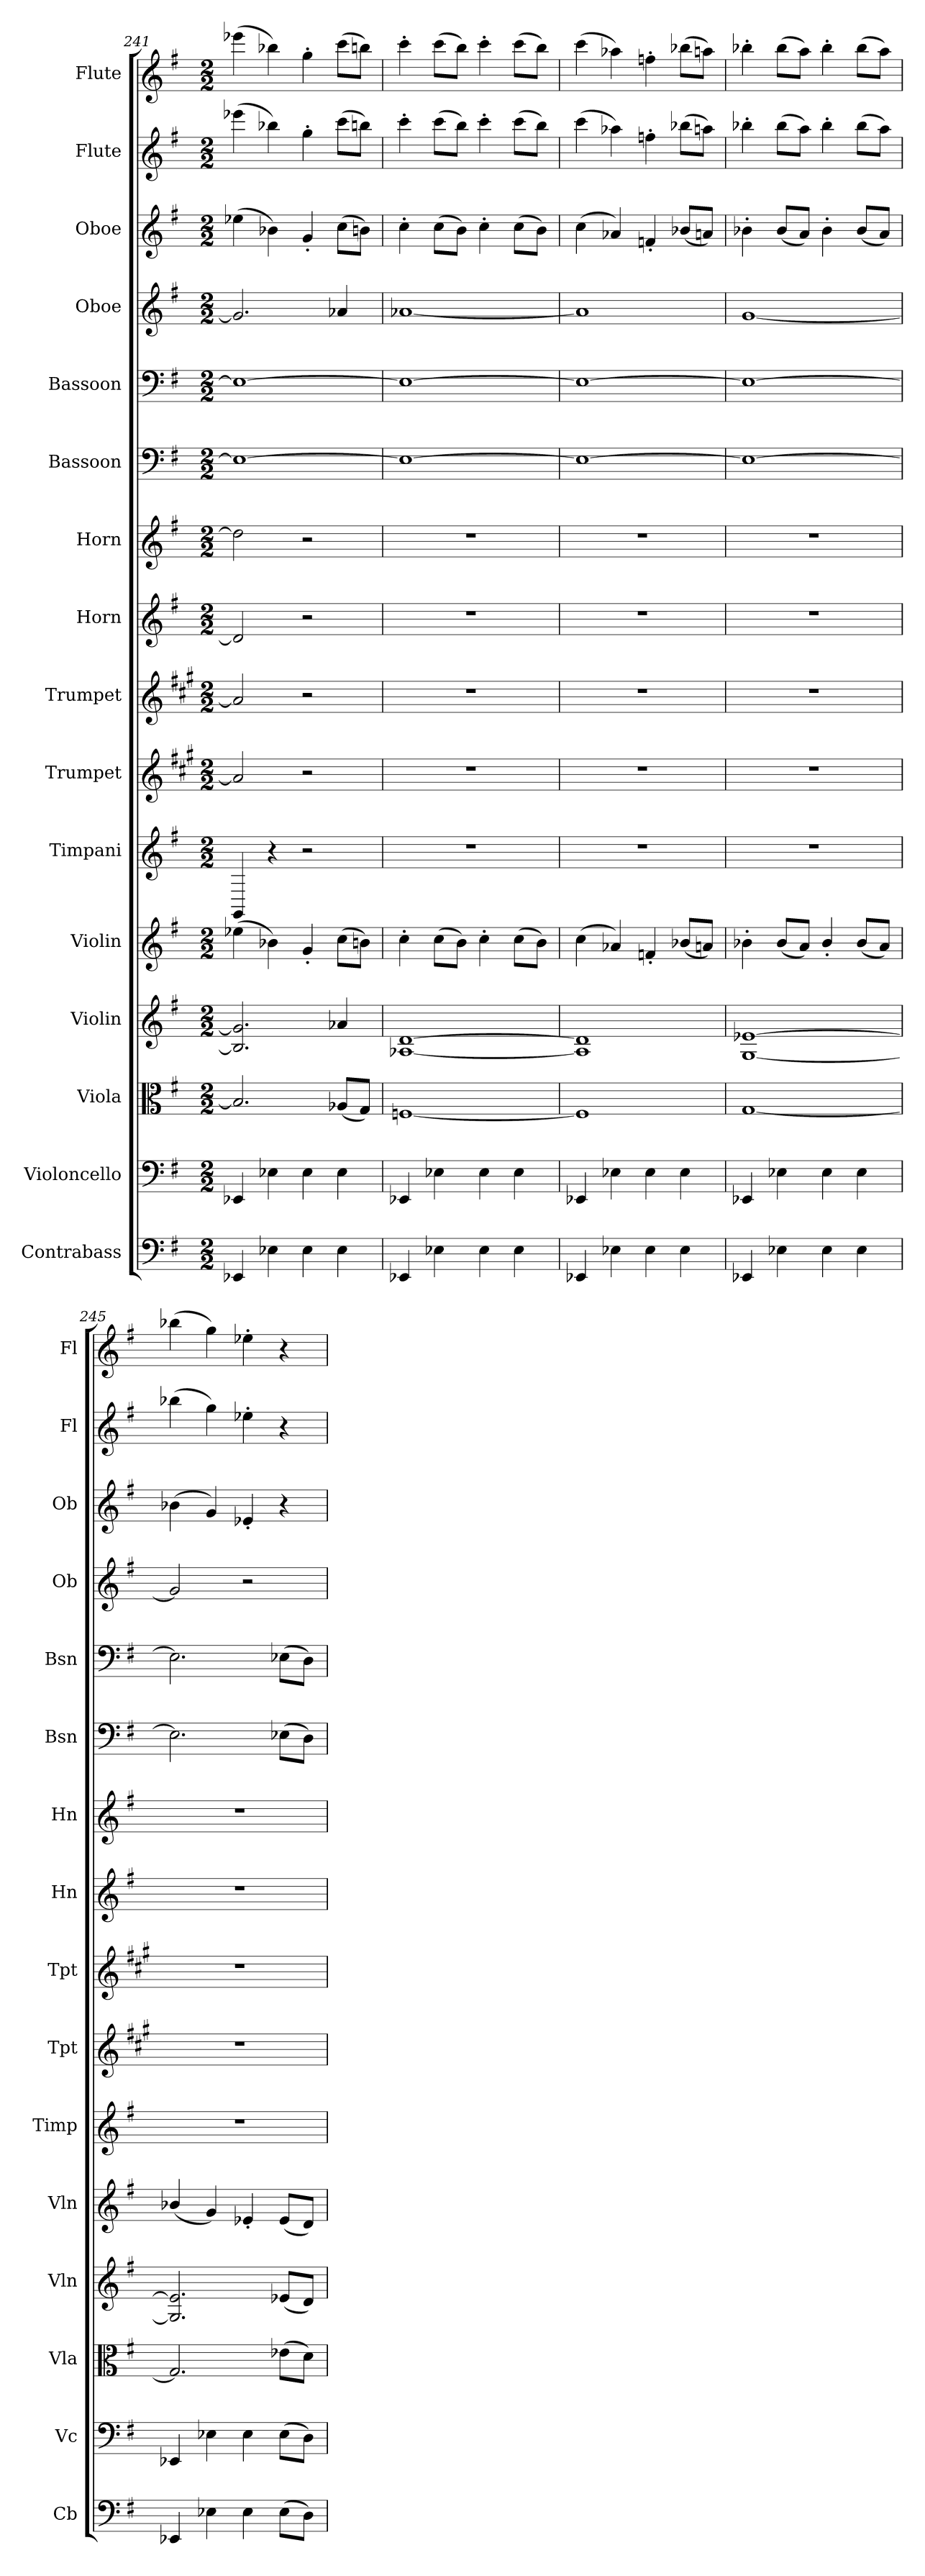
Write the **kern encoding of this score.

**kern	**kern	**kern	**kern	**kern	**kern	**kern	**kern	**kern	**kern	**kern	**kern	**kern	**kern	**kern	**kern
*part16	*part15	*part14	*part13	*part12	*part11	*part10	*part9	*part8	*part7	*part6	*part5	*part4	*part3	*part2	*part1
*staff16	*staff15	*staff14	*staff13	*staff12	*staff11	*staff10	*staff9	*staff8	*staff7	*staff6	*staff5	*staff4	*staff3	*staff2	*staff1
*I"Contrabass	*I"Violoncello	*I"Viola	*I"Violin	*I"Violin	*I"Timpani	*I"Trumpet	*I"Trumpet	*I"Horn	*I"Horn	*I"Bassoon	*I"Bassoon	*I"Oboe	*I"Oboe	*I"Flute	*I"Flute
*I'Cb	*I'Vc	*I'Vla	*I'Vln	*I'Vln	*I'Timp	*I'Tpt	*I'Tpt	*I'Hn	*I'Hn	*I'Bsn	*I'Bsn	*I'Ob	*I'Ob	*I'Fl	*I'Fl
*clefF4	*clefF4	*clefC3	*clefG2	*clefG2	*clefG2	*clefG2	*clefG2	*clefG2	*clefG2	*clefF4	*clefF4	*clefG2	*clefG2	*clefG2	*clefG2
*ITrd7c12	*	*	*	*	*	*ITrd1c2	*ITrd1c2	*ITrd4c7	*ITrd4c7	*	*	*	*	*	*
*k[f#]	*k[f#]	*k[f#]	*k[f#]	*k[f#]	*k[f#]	*k[f#]	*k[f#]	*k[]	*k[]	*k[f#]	*k[f#]	*k[f#]	*k[f#]	*k[f#]	*k[f#]
*M2/2	*M2/2	*M2/2	*M2/2	*M2/2	*M2/2	*M2/2	*M2/2	*M2/2	*M2/2	*M2/2	*M2/2	*M2/2	*M2/2	*M2/2	*M2/2
=241	=241	=241	=241	=241	=241	=241	=241	=241	=241	=241	=241	=241	=241	=241	=241
4EEE-X/	4EE-X/	2.B-/]	2.B-/] 2.g/]	(>4ee-X\	4GG/	2g/]	2g/]	2G/]	2g\]	1E-_	1E-_	2.g/]	(>4ee-X\	(>4eee-X\	(>4eee-X\
4EE-X\	4E-X\	.	.	4b-X\)	4r	.	.	.	.	.	.	.	4b-X\)	4bb-X\)	4bb-X\)
4EE-\	4E-\	.	.	4g'/	2r	2r	2r	2r	2r	.	.	.	4g'/	4gg'\	4gg'\
4EE-\	4E-\	(<8A-X/L	4a-X/	(>8cc\L	.	.	.	.	.	.	.	4a-X/	(>8cc\L	(>8ccc\L	(>8ccc\L
.	.	8G/J)	.	8bn\J)	.	.	.	.	.	.	.	.	8bn\J)	8bbn\J)	8bbn\J)
=242	=242	=242	=242	=242	=242	=242	=242	=242	=242	=242	=242	=242	=242	=242	=242
4EEE-X/	4EE-X/	[1Fn	[1A-X [1d	4cc'\	1r	1r	1r	1r	1r	1E-_	1E-_	[1a-X	4cc'\	4ccc'\	4ccc'\
4EE-X\	4E-X\	.	.	(>8cc\L	.	.	.	.	.	.	.	.	(>8cc\L	(>8ccc\L	(>8ccc\L
.	.	.	.	8b\J)	.	.	.	.	.	.	.	.	8b\J)	8bb\J)	8bb\J)
4EE-\	4E-\	.	.	4cc'\	.	.	.	.	.	.	.	.	4cc'\	4ccc'\	4ccc'\
4EE-\	4E-\	.	.	(>8cc\L	.	.	.	.	.	.	.	.	(>8cc\L	(>8ccc\L	(>8ccc\L
.	.	.	.	8b\J)	.	.	.	.	.	.	.	.	8b\J)	8bb\J)	8bb\J)
=243	=243	=243	=243	=243	=243	=243	=243	=243	=243	=243	=243	=243	=243	=243	=243
4EEE-X/	4EE-X/	1F]	1A-] 1d]	(>4cc\	1r	1r	1r	1r	1r	1E-_	1E-_	1a-]	(>4cc\	(>4ccc\	(>4ccc\
4EE-X\	4E-X\	.	.	4a-X/)	.	.	.	.	.	.	.	.	4a-X/)	4aa-X\)	4aa-X\)
4EE-\	4E-\	.	.	4fn'/	.	.	.	.	.	.	.	.	4fn'/	4ffn'\	4ffn'\
4EE-\	4E-\	.	.	(<8b-X/L	.	.	.	.	.	.	.	.	(<8b-X/L	(>8bb-X\L	(>8bb-X\L
.	.	.	.	8an/J)	.	.	.	.	.	.	.	.	8an/J)	8aan\J)	8aan\J)
=244	=244	=244	=244	=244	=244	=244	=244	=244	=244	=244	=244	=244	=244	=244	=244
4EEE-X/	4EE-X/	[1G	[1G [1e-X	4b-X'\	1r	1r	1r	1r	1r	1E-_	1E-_	[1g	4b-X'\	4bb-X'\	4bb-X'\
4EE-X\	4E-X\	.	.	(<8b-/L	.	.	.	.	.	.	.	.	(<8b-/L	(>8bb-\L	(>8bb-\L
.	.	.	.	8a/J)	.	.	.	.	.	.	.	.	8a/J)	8aa\J)	8aa\J)
4EE-\	4E-\	.	.	4b-'/	.	.	.	.	.	.	.	.	4b-'\	4bb-'\	4bb-'\
4EE-\	4E-\	.	.	(<8b-/L	.	.	.	.	.	.	.	.	(<8b-/L	(>8bb-\L	(>8bb-\L
.	.	.	.	8a/J)	.	.	.	.	.	.	.	.	8a/J)	8aa\J)	8aa\J)
=245	=245	=245	=245	=245	=245	=245	=245	=245	=245	=245	=245	=245	=245	=245	=245
4EEE-X/	4EE-X/	2.G/]	2.G/] 2.e-/]	(<4b-X/	1r	1r	1r	1r	1r	2.E-\]	2.E-\]	2g/]	(>4b-X\	(>4bb-X\	(>4bb-X\
4EE-X\	4E-X\	.	.	4g/)	.	.	.	.	.	.	.	.	4g/)	4gg\)	4gg\)
4EE-\	4E-\	.	.	4e-X'/	.	.	.	.	.	.	.	2r	4e-X'/	4ee-X'\	4ee-X'\
(>8EE-\L	(>8E-\L	(>8e-X\L	(<8e-X/L	(<8e-/L	.	.	.	.	.	(>8E-X\L	(>8E-X\L	.	4r	4r	4r
8DD\J)	8D\J)	8d\J)	8d/J)	8d/J)	.	.	.	.	.	8D\J)	8D\J)	.	.	.	.
=	=	=	=	=	=	=	=	=	=	=	=	=	=	=	=
*-	*-	*-	*-	*-	*-	*-	*-	*-	*-	*-	*-	*-	*-	*-	*-
